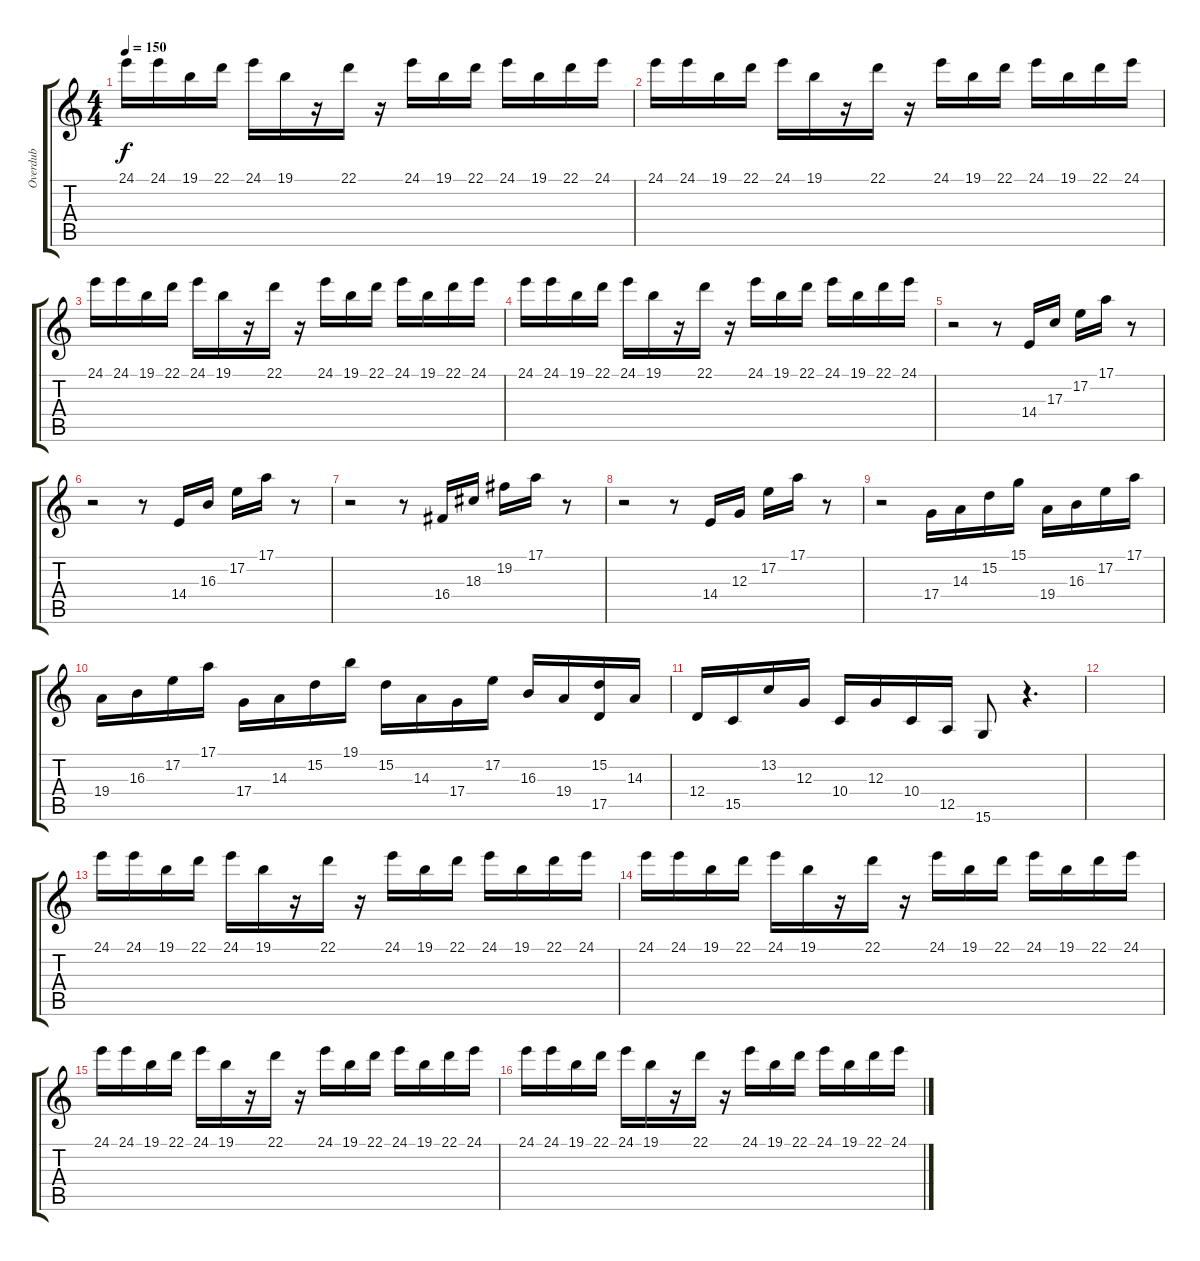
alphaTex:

\track ("Overdub" "Overdub") {instrument synthbrass1}
\staff {score tabs}
\tuning (E4 B3 G3 D3 A2 E2) {hide}
\ts (4 4)
\tempo 150
\clef g2
\ks c
24.1.16{dy f} 24.1.16 19.1.16 22.1.16 24.1.16 19.1.16 r.16 22.1.16 r.16 24.1.16 19.1.16 22.1.16 24.1.16 19.1.16 22.1.16 24.1.16 |
24.1.16 24.1.16 19.1.16 22.1.16 24.1.16 19.1.16 r.16 22.1.16 r.16 24.1.16 19.1.16 22.1.16 24.1.16 19.1.16 22.1.16 24.1.16 |
24.1.16 24.1.16 19.1.16 22.1.16 24.1.16 19.1.16 r.16 22.1.16 r.16 24.1.16 19.1.16 22.1.16 24.1.16 19.1.16 22.1.16 24.1.16 |
24.1.16 24.1.16 19.1.16 22.1.16 24.1.16 19.1.16 r.16 22.1.16 r.16 24.1.16 19.1.16 22.1.16 24.1.16 19.1.16 22.1.16 24.1.16 |
r.2 r.8 14.4.16 17.3.16 17.2.16 17.1.16 r.8 |
r.2 r.8 14.4.16 16.3.16 17.2.16 17.1.16 r.8 |
r.2 r.8 16.4.16 18.3.16 19.2.16 17.1.16 r.8 |
r.2 r.8 14.4.16 12.3.16 17.2.16 17.1.16 r.8 |
r.2 17.4.16 14.3.16 15.2.16 15.1.16 19.4.16 16.3.16 17.2.16 17.1.16 |
19.4.16 16.3.16 17.2.16 17.1.16 17.4.16 14.3.16 15.2.16 19.1.16 15.2.16 14.3.16 17.4.16 17.2.16 16.3.16 19.4.16 (15.2 17.5).16 14.3.16 |
12.4.16 15.5.16 13.2.16 12.3.16 10.4.16 12.3.16 10.4.16 12.5.16 15.6.8 r.4{d} |
|
24.1.16 24.1.16 19.1.16 22.1.16 24.1.16 19.1.16 r.16 22.1.16 r.16 24.1.16 19.1.16 22.1.16 24.1.16 19.1.16 22.1.16 24.1.16 |
24.1.16 24.1.16 19.1.16 22.1.16 24.1.16 19.1.16 r.16 22.1.16 r.16 24.1.16 19.1.16 22.1.16 24.1.16 19.1.16 22.1.16 24.1.16 |
24.1.16 24.1.16 19.1.16 22.1.16 24.1.16 19.1.16 r.16 22.1.16 r.16 24.1.16 19.1.16 22.1.16 24.1.16 19.1.16 22.1.16 24.1.16 |
24.1.16 24.1.16 19.1.16 22.1.16 24.1.16 19.1.16 r.16 22.1.16 r.16 24.1.16 19.1.16 22.1.16 24.1.16 19.1.16 22.1.16 24.1.16
